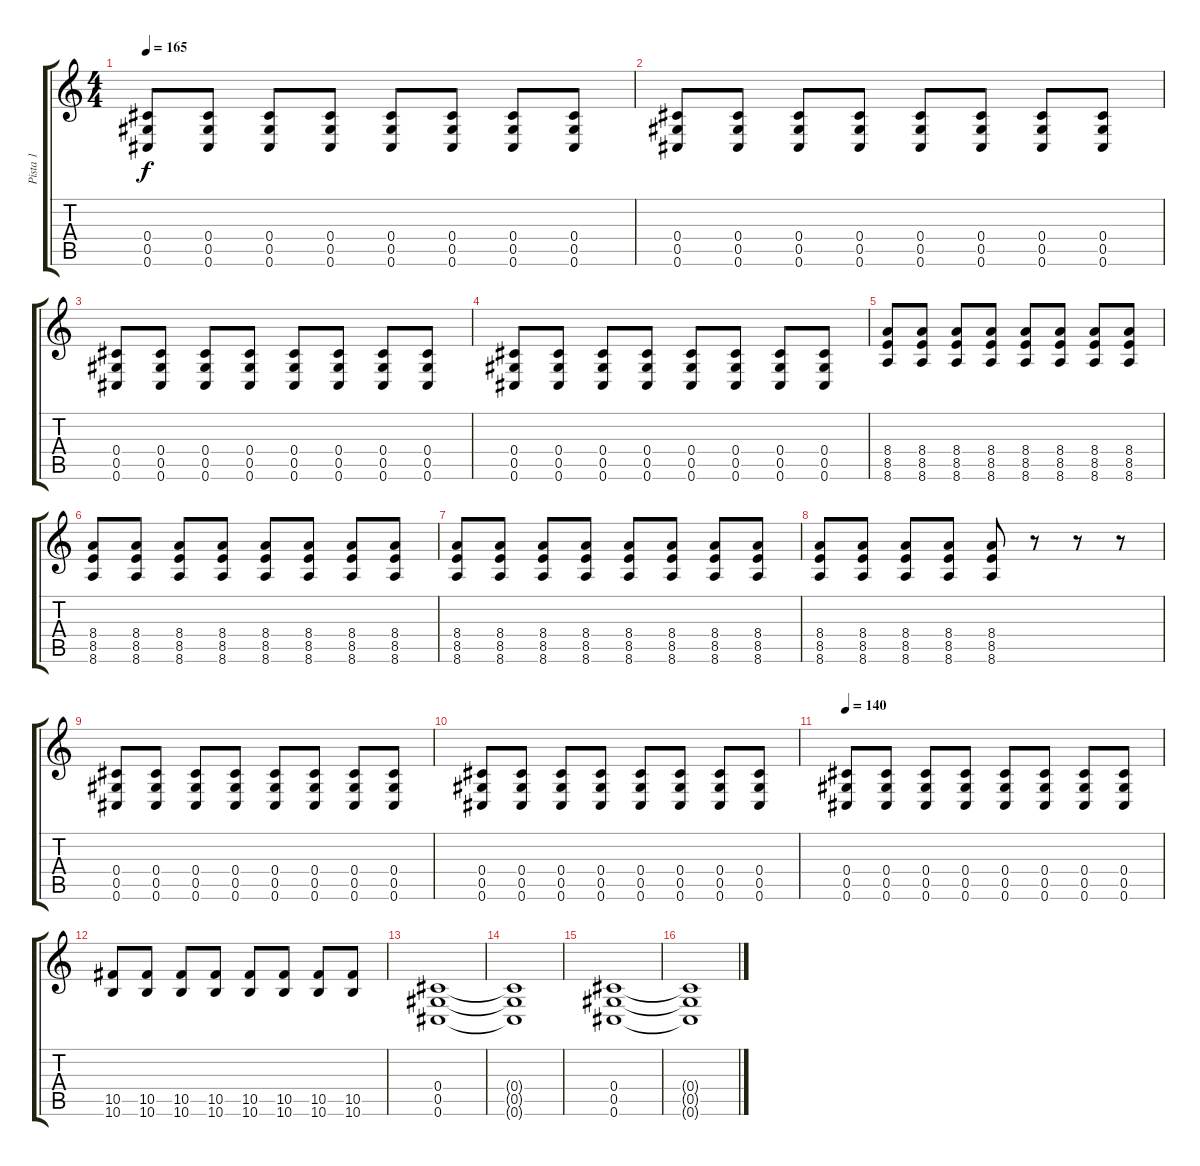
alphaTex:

\track ("Pista 1" "Pista 1") {instrument distortionguitar}
\staff {score tabs}
\tuning (Eb4 Bb3 Gb3 Db3 Ab2 Db2) {hide}
\ts (4 4)
\tempo 165
\clef g2
\ks c
(0.4 0.5 0.6).8{dy f} (0.4 0.5 0.6).8 (0.4 0.5 0.6).8 (0.4 0.5 0.6).8 (0.4 0.5 0.6).8 (0.4 0.5 0.6).8 (0.4 0.5 0.6).8 (0.4 0.5 0.6).8 |
(0.4 0.5 0.6).8 (0.4 0.5 0.6).8 (0.4 0.5 0.6).8 (0.4 0.5 0.6).8 (0.4 0.5 0.6).8 (0.4 0.5 0.6).8 (0.4 0.5 0.6).8 (0.4 0.5 0.6).8 |
(0.4 0.5 0.6).8 (0.4 0.5 0.6).8 (0.4 0.5 0.6).8 (0.4 0.5 0.6).8 (0.4 0.5 0.6).8 (0.4 0.5 0.6).8 (0.4 0.5 0.6).8 (0.4 0.5 0.6).8 |
(0.4 0.5 0.6).8 (0.4 0.5 0.6).8 (0.4 0.5 0.6).8 (0.4 0.5 0.6).8 (0.4 0.5 0.6).8 (0.4 0.5 0.6).8 (0.4 0.5 0.6).8 (0.4 0.5 0.6).8 |
(8.4 8.5 8.6).8 (8.4 8.5 8.6).8 (8.4 8.5 8.6).8 (8.4 8.5 8.6).8 (8.4 8.5 8.6).8 (8.4 8.5 8.6).8 (8.4 8.5 8.6).8 (8.4 8.5 8.6).8 |
(8.4 8.5 8.6).8 (8.4 8.5 8.6).8 (8.4 8.5 8.6).8 (8.4 8.5 8.6).8 (8.4 8.5 8.6).8 (8.4 8.5 8.6).8 (8.4 8.5 8.6).8 (8.4 8.5 8.6).8 |
(8.4 8.5 8.6).8 (8.4 8.5 8.6).8 (8.4 8.5 8.6).8 (8.4 8.5 8.6).8 (8.4 8.5 8.6).8 (8.4 8.5 8.6).8 (8.4 8.5 8.6).8 (8.4 8.5 8.6).8 |
(8.4 8.5 8.6).8 (8.4 8.5 8.6).8 (8.4 8.5 8.6).8 (8.4 8.5 8.6).8 (8.4 8.5 8.6).8 r.8 r.8 r.8 |
(0.4 0.5 0.6).8 (0.4 0.5 0.6).8 (0.4 0.5 0.6).8 (0.4 0.5 0.6).8 (0.4 0.5 0.6).8 (0.4 0.5 0.6).8 (0.4 0.5 0.6).8 (0.4 0.5 0.6).8 |
(0.4 0.5 0.6).8 (0.4 0.5 0.6).8 (0.4 0.5 0.6).8 (0.4 0.5 0.6).8 (0.4 0.5 0.6).8 (0.4 0.5 0.6).8 (0.4 0.5 0.6).8 (0.4 0.5 0.6).8 |
\tempo 140
(0.4 0.5 0.6).8 (0.4 0.5 0.6).8 (0.4 0.5 0.6).8 (0.4 0.5 0.6).8 (0.4 0.5 0.6).8 (0.4 0.5 0.6).8 (0.4 0.5 0.6).8 (0.4 0.5 0.6).8 |
(10.5 10.6).8 (10.5 10.6).8 (10.5 10.6).8 (10.5 10.6).8 (10.5 10.6).8 (10.5 10.6).8 (10.5 10.6).8 (10.5 10.6).8 |
(0.4 0.5 0.6).1 |
(0.4{t} 0.5{t} 0.6{t}).1 |
(0.4 0.5 0.6).1 |
(0.4{t} 0.5{t} 0.6{t}).1
